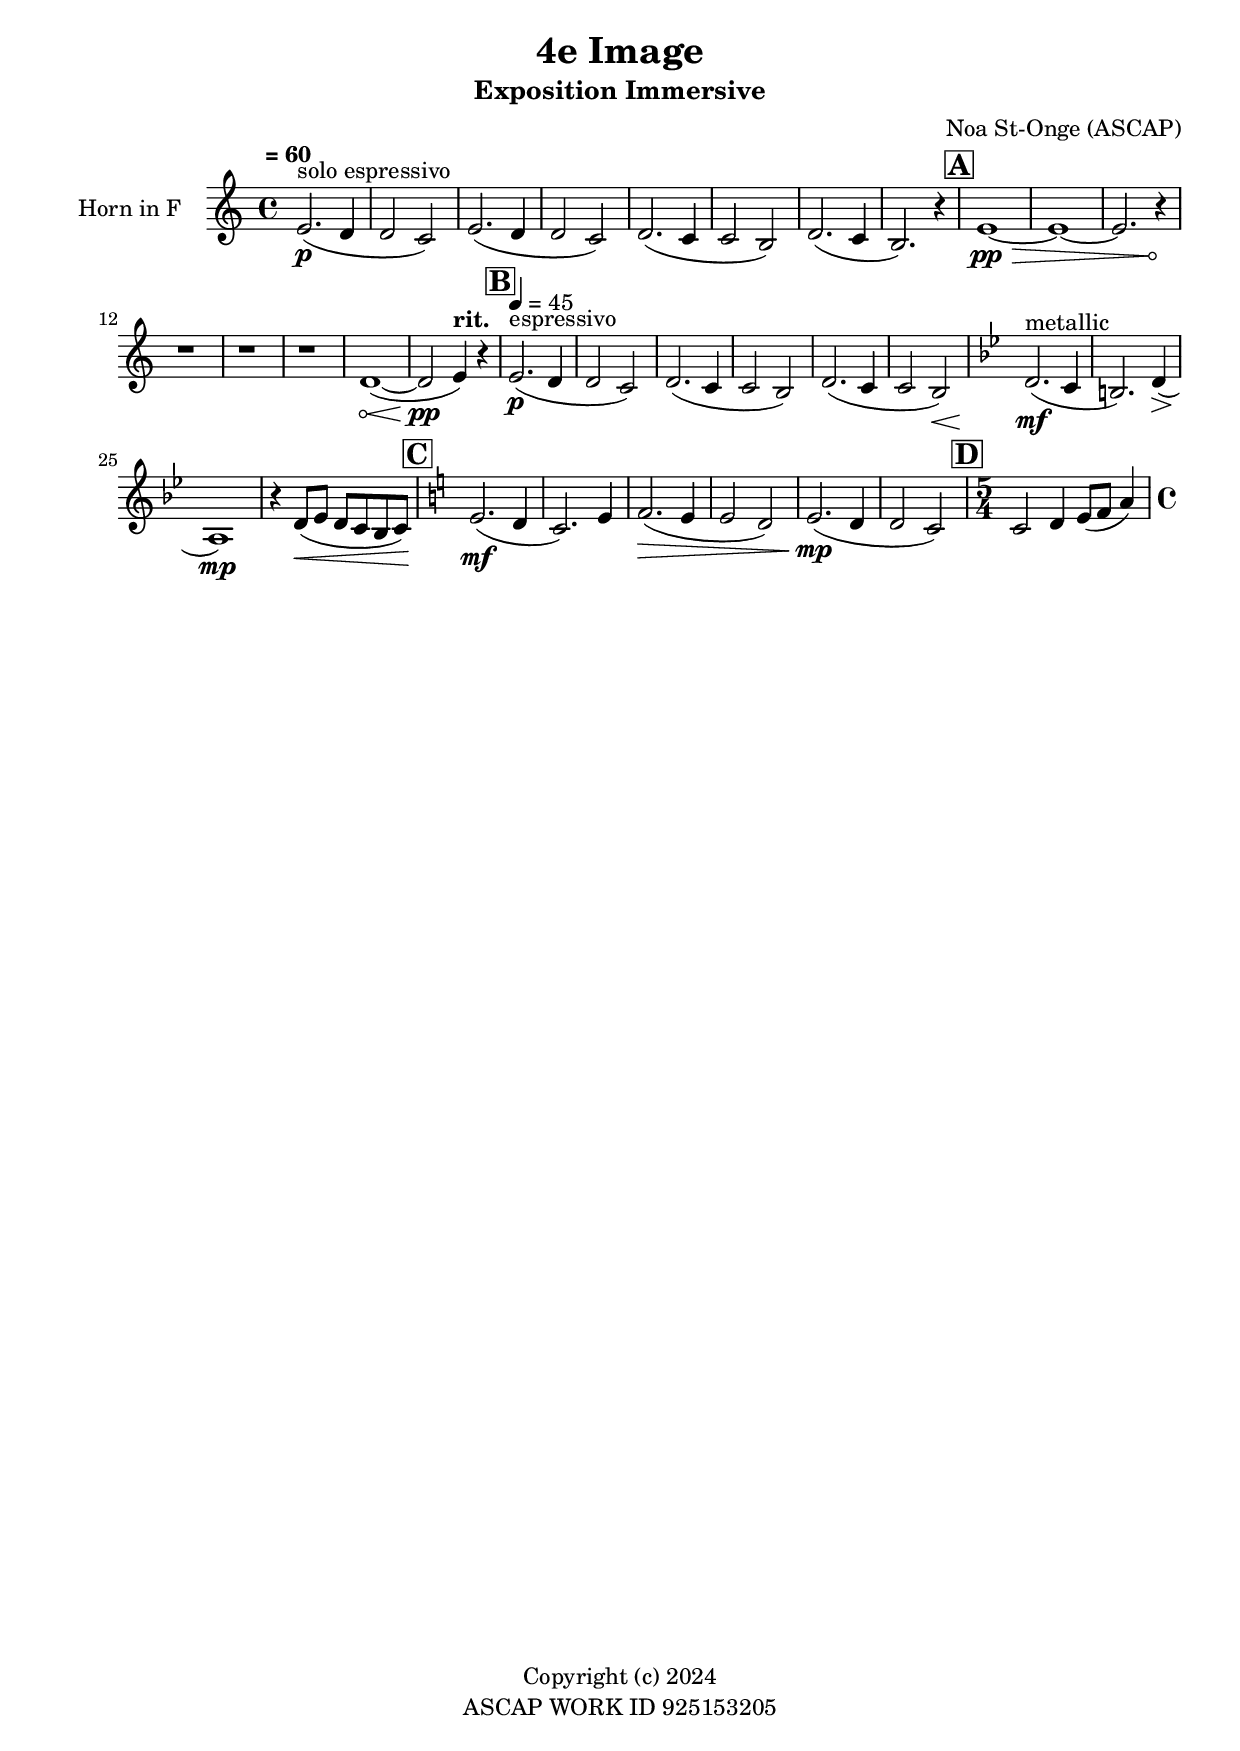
hornF = \relative c' {
  \time 4/4
  \tempo " = 60"
  \key f \major

  \set Score.rehearsalMarkFormatter = #format-mark-box-alphabet

  a2.\p^"solo espressivo"( g4 g2 f2)
  a2.( g4 g2 f2)
  g2.( f4 f2 e2)
  g2.( f4 e2.) r4

  %%%%% A %%%%%
  \mark \default
  \once \override Hairpin.circled-tip = ##t
  a1\>\pp ~ a1 ~ a2.

  r4\! \repeat unfold 3 {r1}

  \once \override Hairpin.circled-tip = ##t
  g1\<( ~ g2\!\pp\tempo "rit." a4) r4

  %%%%% B %%%%%
  \tempo 4=45
  \mark \default
  a2.\p^"espressivo"( g4 g2 f2)
  g2. (f4 f2 e2)
  g2. (f4 f2 e2\<)

  \key ees \major
  g2.\!\mf^"metallic"( f4 e2.) g4(\> d1)\mp

  r4 g8(\< aes8 g8 f8 ees8 f8)

  %%%%% C %%%%%
  \mark \default
  \key f \major
  a2.\mf( g4 f2.) a4
  bes2.(\> a4 a2 g2)
  a2.(\mp g4 g2 f2)

  %%%%% D %%%%%
  \mark \default
  \time 5/4
  f2 g4 a8( bes8 d4)
  \time 4/4
}

hornFPart = \new Staff \with {
  instrumentName = "Horn in F"
  shortInstrumentName = "Hn.F."
  midiInstrument = "french horn"
} \hornF

hornFBookPart = \new Staff \with {
  instrumentName = "Horn in F"
  shortInstrumentName = ""
  midiInstrument = "french horn"
} \hornF

\book {
  \bookOutputName "Horn"
  \header {
  title = "4e Image"
  subtitle = "Exposition Immersive"
  composer = "Noa St-Onge (ASCAP)"
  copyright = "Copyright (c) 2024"
  % Remove default LilyPond tagline
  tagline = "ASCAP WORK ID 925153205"
}
  \score {
    <<
      \transpose f, c \hornFBookPart
    >>
    \layout {
      indent = 25
      short-indent = 10
    }

    \midi {}
  }
}